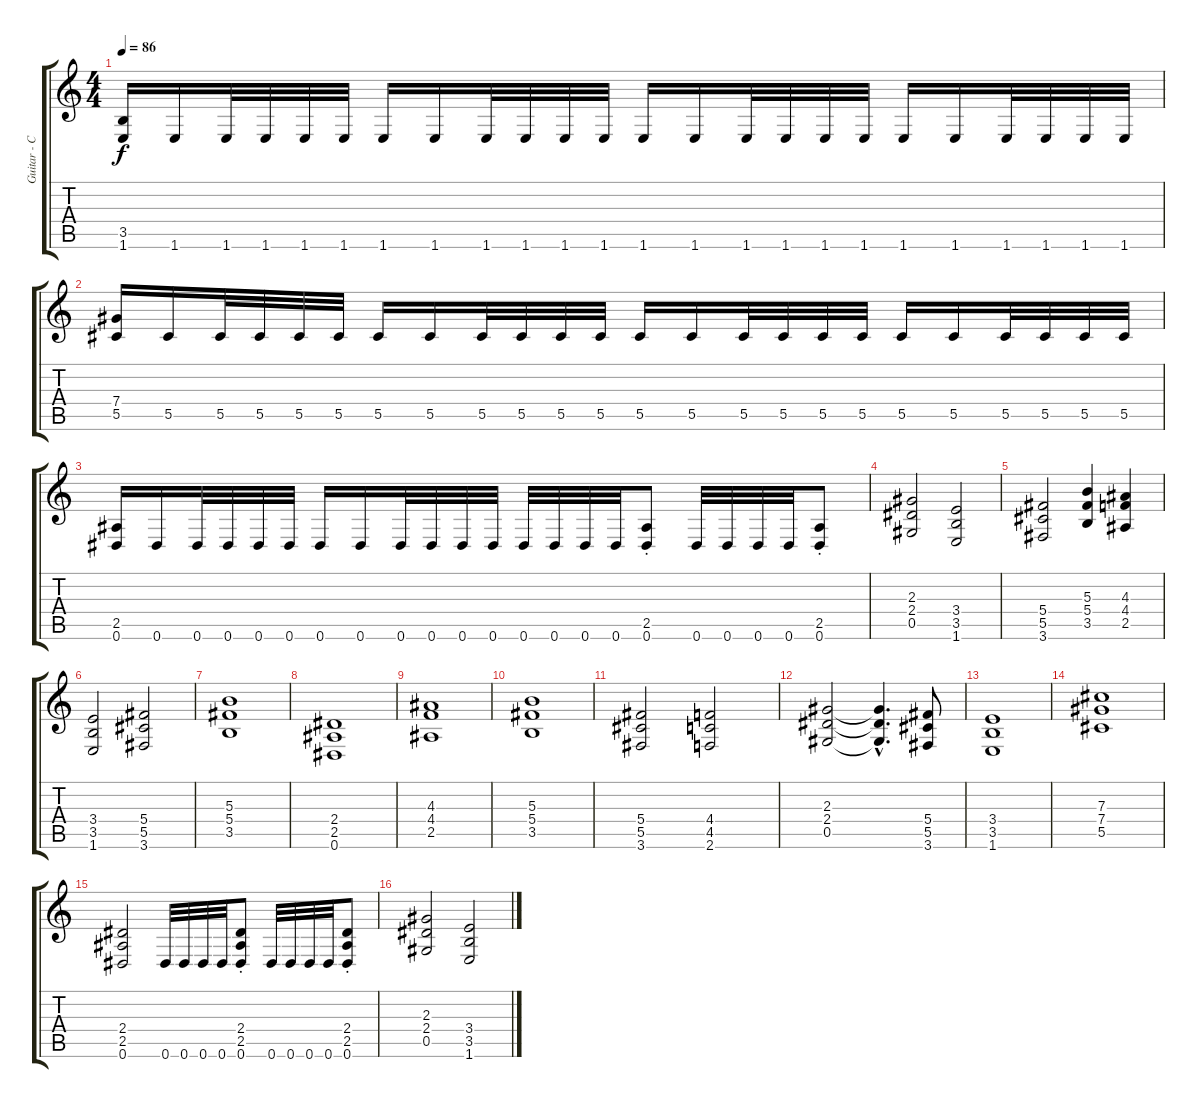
\track ("Guitar - Chris Bay" "Guitar - C") {instrument overdrivenguitar}
\staff {score tabs}
\tuning (Eb4 Bb3 Gb3 Db3 Ab2 Eb2) {hide}
\ts (4 4)
\tempo 86
\clef g2
\ks c
(3.5 1.6).16{dy f} 1.6.16 1.6.32 1.6.32 1.6.32 1.6.32 1.6.16 1.6.16 1.6.32 1.6.32 1.6.32 1.6.32 1.6.16 1.6.16 1.6.32 1.6.32 1.6.32 1.6.32 1.6.16 1.6.16 1.6.32 1.6.32 1.6.32 1.6.32 |
(7.4 5.5).16 5.5.16 5.5.32 5.5.32 5.5.32 5.5.32 5.5.16 5.5.16 5.5.32 5.5.32 5.5.32 5.5.32 5.5.16 5.5.16 5.5.32 5.5.32 5.5.32 5.5.32 5.5.16 5.5.16 5.5.32 5.5.32 5.5.32 5.5.32 |
(2.5 0.6).16 0.6.16 0.6.32 0.6.32 0.6.32 0.6.32 0.6.16 0.6.16 0.6.32 0.6.32 0.6.32 0.6.32 0.6.32 0.6.32 0.6.32 0.6.32 (2.5{st} 0.6{st}).8 0.6.32 0.6.32 0.6.32 0.6.32 (2.5{st} 0.6{st}).8 |
(2.3 2.4 0.5).2 (3.4 3.5 1.6).2 |
(5.4 5.5 3.6).2 (5.3 5.4 3.5).4 (4.3 4.4 2.5).4 |
(3.4 3.5 1.6).2 (5.4 5.5 3.6).2 |
(5.3 5.4 3.5).1 |
(2.4 2.5 0.6).1 |
(4.3 4.4 2.5).1 |
(5.3 5.4 3.5).1 |
(5.4 5.5 3.6).2 (4.4 4.5 2.6).2 |
(2.3 2.4 0.5).2 (2.3{hac t} 2.4{hac t} 0.5{hac t}).4{d} (5.4 5.5 3.6).8 |
(3.4 3.5 1.6).1 |
(7.3 7.4 5.5).1 |
(2.4 2.5 0.6).2 0.6.32 0.6.32 0.6.32 0.6.32 (2.4{st} 2.5{st} 0.6{st}).8 0.6.32 0.6.32 0.6.32 0.6.32 (2.4{st} 2.5{st} 0.6{st}).8 |
(2.3 2.4 0.5).2 (3.4 3.5 1.6).2
